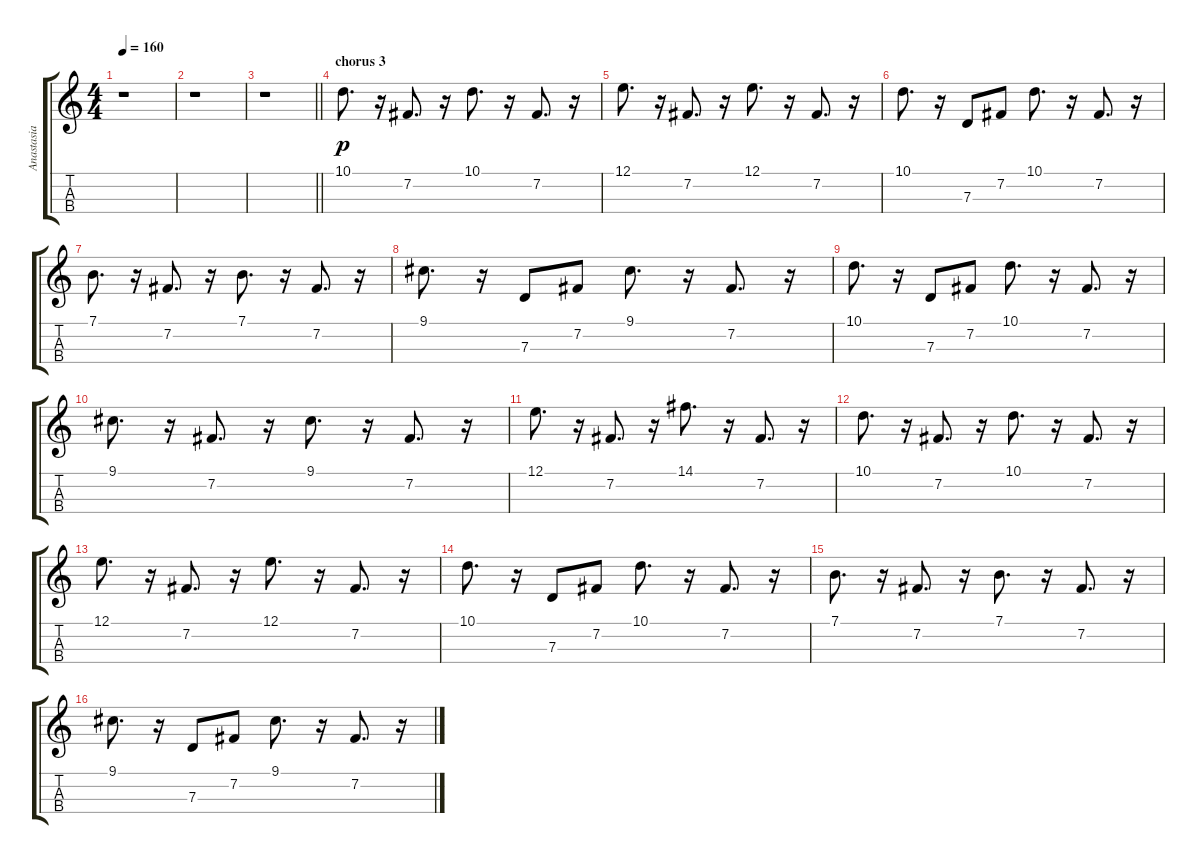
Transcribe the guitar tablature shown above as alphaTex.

\track ("Anastasia Kuzmina" "Anastasia ") {instrument violin}
\staff {score tabs}
\tuning (E4 B3 G3 D3) {hide}
\ts (4 4)
\tempo 160
\clef g2
\ks c
r.1{dy p} |
r.1 |
\barLineRight lightlight
r.1 |
\section ("" "chorus 3")
10.1.8{d} r.16 7.2.8{d} r.16 10.1.8{d} r.16 7.2.8{d} r.16 |
12.1.8{d} r.16 7.2.8{d} r.16 12.1.8{d} r.16 7.2.8{d} r.16 |
10.1.8{d} r.16 7.3.8 7.2.8 10.1.8{d} r.16 7.2.8{d} r.16 |
7.1.8{d} r.16 7.2.8{d} r.16 7.1.8{d} r.16 7.2.8{d} r.16 |
9.1.8{d} r.16 7.3.8 7.2.8 9.1.8{d} r.16 7.2.8{d} r.16 |
10.1.8{d} r.16 7.3.8 7.2.8 10.1.8{d} r.16 7.2.8{d} r.16 |
9.1.8{d} r.16 7.2.8{d} r.16 9.1.8{d} r.16 7.2.8{d} r.16 |
12.1.8{d} r.16 7.2.8{d} r.16 14.1.8{d} r.16 7.2.8{d} r.16 |
10.1.8{d} r.16 7.2.8{d} r.16 10.1.8{d} r.16 7.2.8{d} r.16 |
12.1.8{d} r.16 7.2.8{d} r.16 12.1.8{d} r.16 7.2.8{d} r.16 |
10.1.8{d} r.16 7.3.8 7.2.8 10.1.8{d} r.16 7.2.8{d} r.16 |
7.1.8{d} r.16 7.2.8{d} r.16 7.1.8{d} r.16 7.2.8{d} r.16 |
9.1.8{d} r.16 7.3.8 7.2.8 9.1.8{d} r.16 7.2.8{d} r.16
